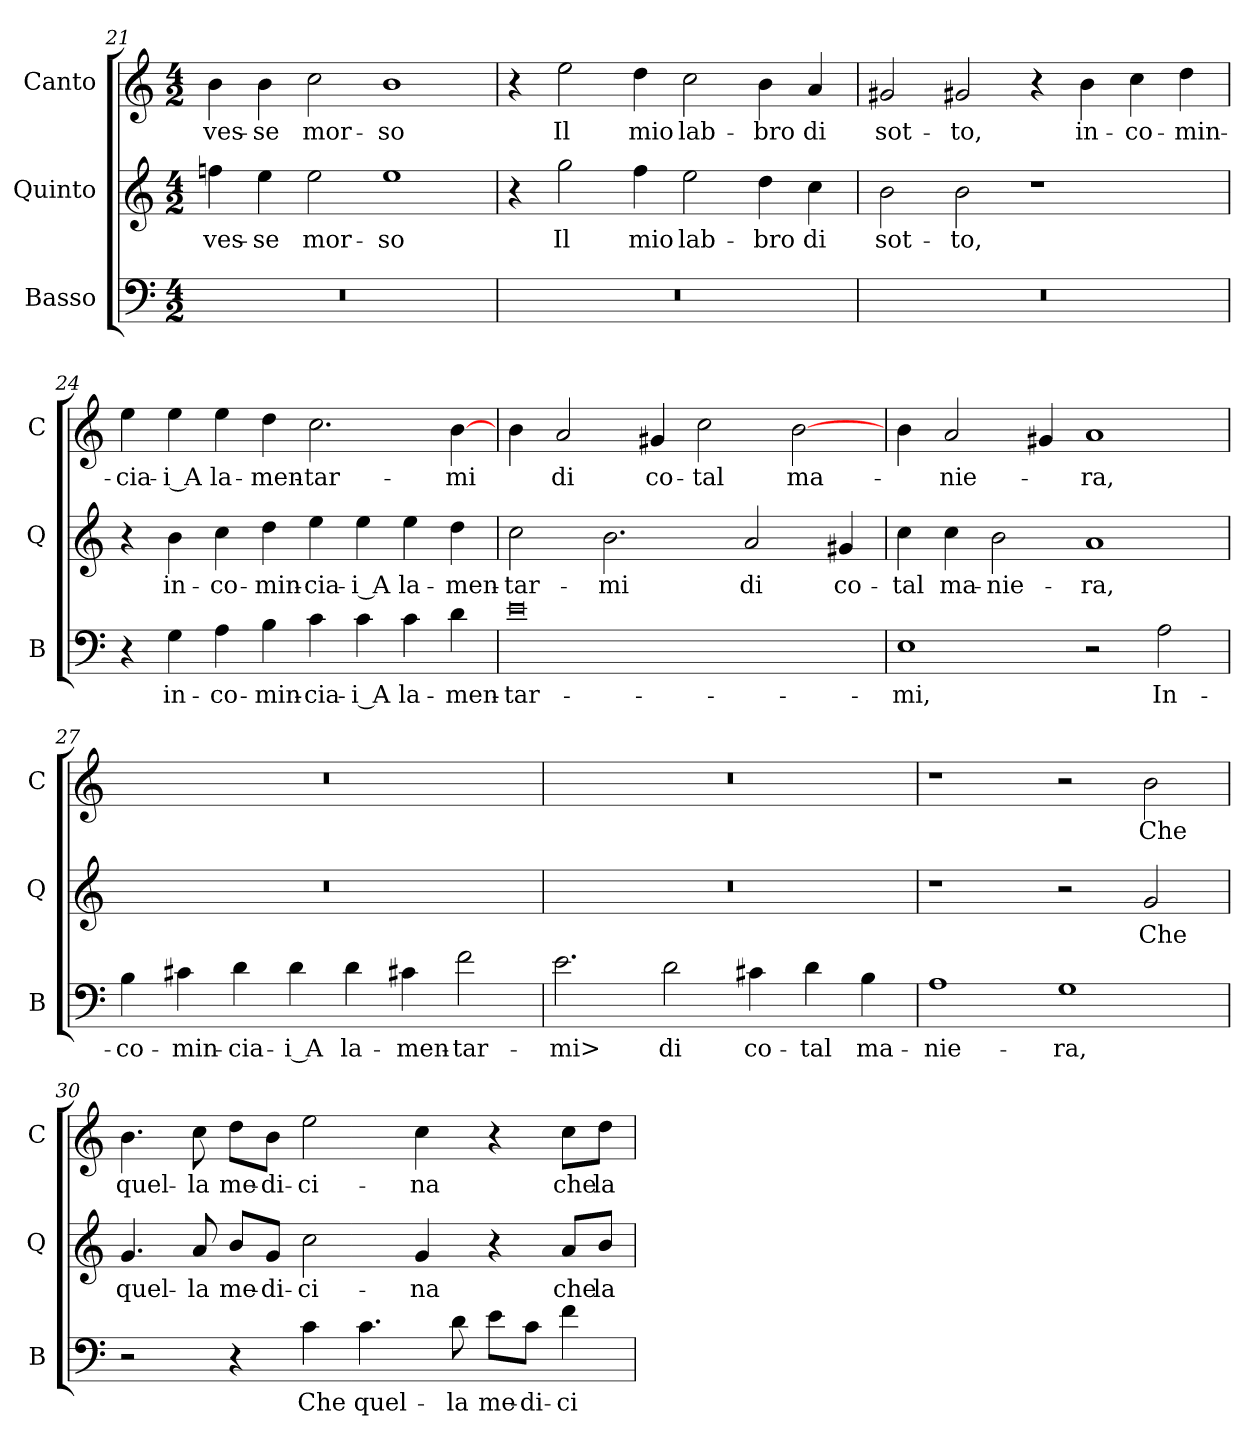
**kern	**text	**kern	**text	**kern	**text
*part3	*part3	*part2	*part2	*part1	*part1
*staff3	*staff3	*staff2	*staff2	*staff1	*staff1
*I"Basso	*	*I"Quinto	*	*I"Canto	*
*I'B	*	*I'Q	*	*I'C	*
*clefF4	*	*clefG2	*	*clefG2	*
*k[]	*	*k[]	*	*k[]	*
*M4/2	*	*M4/2	*	*M4/2	*
=21	=21	=21	=21	=21	=21
0r	.	4ffn	-ves-	4b	-ves-
.	.	4ee	-se	4b	-se
.	.	2ee	mor-	2cc	mor-
.	.	1ee	-so	1b	-so
=22	=22	=22	=22	=22	=22
0r	.	4r	.	4r	.
.	.	2gg	Il	2ee	Il
.	.	4ff	mio	4dd	mio
.	.	2ee	lab-	2cc	lab-
.	.	4dd	-bro	4b	-bro
.	.	4cc	di	4a	di
=23	=23	=23	=23	=23	=23
0r	.	2b	sot-	2g#X	sot-
.	.	2b	-to,	2g#X	-to,
.	.	1r	.	4r	.
.	.	.	.	4b	in-
.	.	.	.	4cc	-co-
.	.	.	.	4dd	-min-
=24	=24	=24	=24	=24	=24
4r	.	4r	.	4ee	-cia-
4G	in-	4b	in-	4ee	-i A
4A	-co-	4cc	-co-	4ee	la-
4B	-min-	4dd	-min-	4dd	-men-
4c	-cia-	4ee	-cia-	2.cc	-tar-
4c	-i A	4ee	-i A	.	.
4c	la-	4ee	la-	.	.
4d	-men-	4dd	-men-	[4b	-mi
=25	=25	=25	=25	=25	=25
0e	-tar-	2cc	-tar-	4b	.
.	.	.	.	2a	di
.	.	2.b	-mi	.	.
.	.	.	.	4g#X	co-
.	.	.	.	2cc	-tal
.	.	2a	di	.	.
.	.	.	.	[2b	ma-
.	.	4g#X	co-	.	.
=26	=26	=26	=26	=26	=26
1E	-mi,	4cc	-tal	4b	.
.	.	4cc	ma-	2a	-nie-
.	.	2b	-nie-	.	.
.	.	.	.	4g#X	.
2r	.	1a	-ra,	1a	-ra,
2A	In-	.	.	.	.
=27	=27	=27	=27	=27	=27
4B	-co-	0r	.	0r	.
4c#X	-min-	.	.	.	.
4d	-cia-	.	.	.	.
4d	-i A	.	.	.	.
4d	la-	.	.	.	.
4c#X	-men-	.	.	.	.
2f	-tar-	.	.	.	.
=28	=28	=28	=28	=28	=28
2.e	-mi>	0r	.	0r	.
2d	di	.	.	.	.
4c#X	co-	.	.	.	.
4d	-tal	.	.	.	.
4B	ma-	.	.	.	.
=29	=29	=29	=29	=29	=29
1A	-nie-	1r	.	1r	.
1G	-ra,	2r	.	2r	.
.	.	2g	Che	2b	Che
=30	=30	=30	=30	=30	=30
2r	.	4.g	quel-	4.b	quel-
.	.	8a	-la	8cc	-la
4r	.	8bL	me-	8ddL	me-
.	.	8gJ	-di-	8bJ	-di-
4c	Che	2cc	-ci-	2ee	-ci-
4.c	quel-	.	.	.	.
.	.	4g	-na	4cc	-na
8d	-la	.	.	.	.
8eL	me-	4r	.	4r	.
8cJ	-di-	.	.	.	.
4f	-ci-	8aL	che	8ccL	che
.	.	8bJ	la	8ddJ	la
=	=	=	=	=	=
*-	*-	*-	*-	*-	*-
